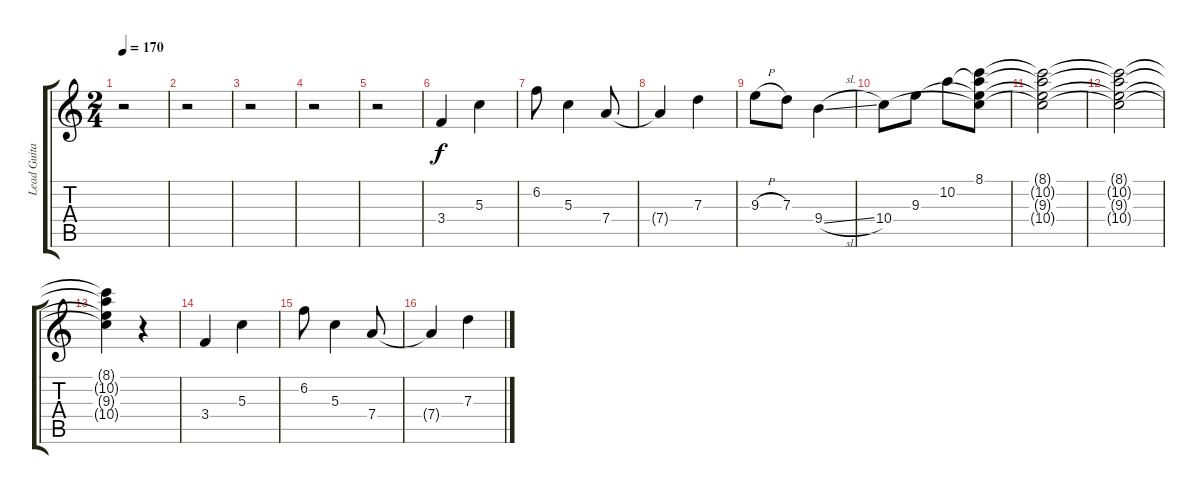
\track ("Lead Guitar" "Lead Guita") {instrument overdrivenguitar}
\staff {score tabs}
\tuning (E4 B3 G3 D3 A2 E2) {hide}
\ts (2 4)
\tempo 170
\clef g2
\ks c
r.2{dy f} |
r.2 |
r.2 |
r.2 |
r.2 |
3.4.4 5.3.4 |
6.2.8 5.3.4 7.4.8 |
7.4{t}.4 7.3.4 |
9.3{h}.8 7.3.8 9.4{sl}.4 |
10.4.8 9.3.8 10.2.8 (8.1 10.2{t} 9.3{t} 10.4{t}).8 |
(8.1{t} 10.2{t} 9.3{t} 10.4{t}).2 |
(8.1{t} 10.2{t} 9.3{t} 10.4{t}).2 |
(8.1{t} 10.2{t} 9.3{t} 10.4{t}).4 r.4 |
3.4.4 5.3.4 |
6.2.8 5.3.4 7.4.8 |
7.4{t}.4 7.3.4
